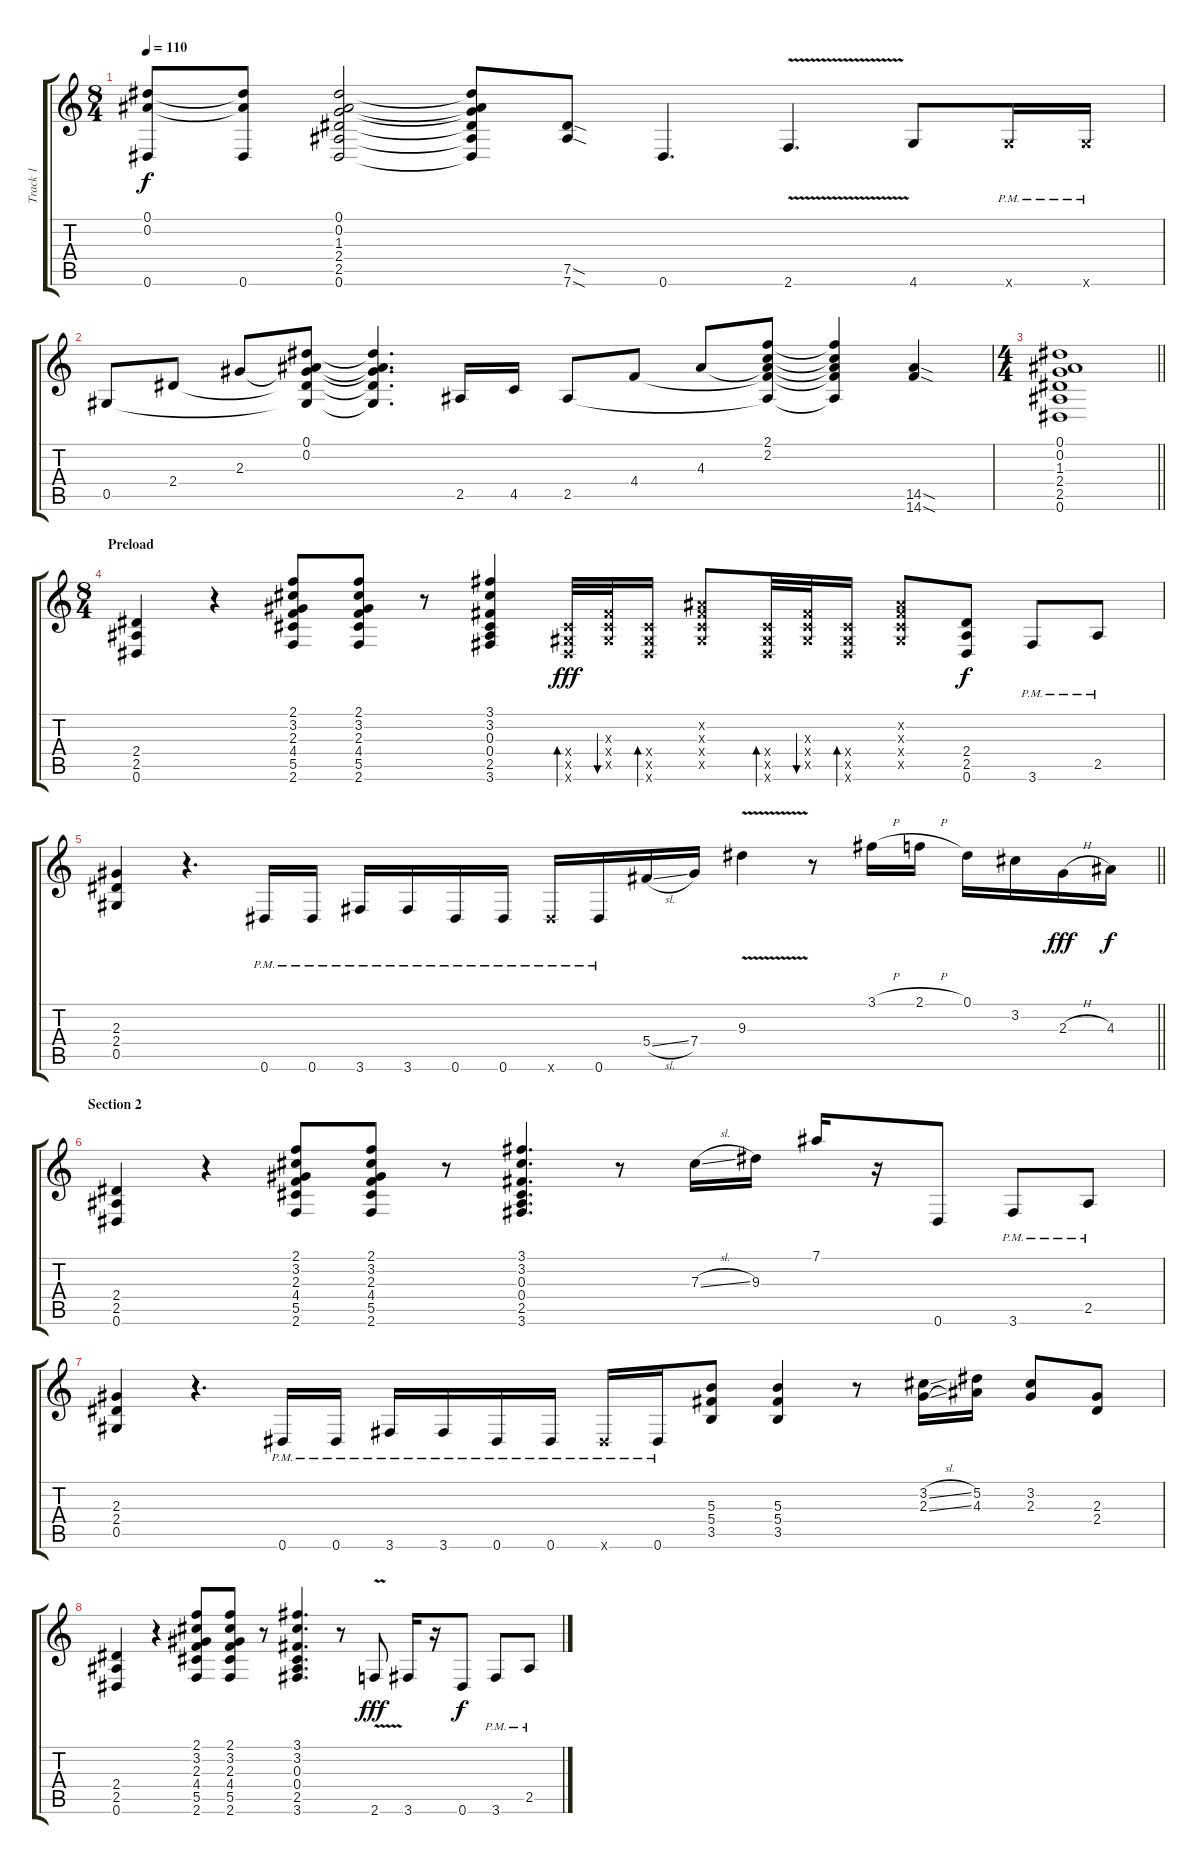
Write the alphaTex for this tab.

\track ("Track 1" "Track 1") {instrument overdrivenguitar}
\staff {score tabs}
\tuning (Eb4 Bb3 Gb3 Db3 Ab2 Eb2) {hide}
\ts (8 4)
\tempo 110
\clef g2
\ks c
(0.1{t} 0.2{t} 0.6).8{dy f} (0.1{t} 0.2{t} 0.6).8 (0.1 0.2 1.3 2.4 2.5 0.6).2 (0.1{t} 0.2{t} 1.3{t} 2.4{t} 2.5{t} 0.6{t}).8 (7.5{sod} 7.6{sod}).8 0.6.4{d} 2.6{v}.4{d} 4.6.8 4.6{pm x}.16 4.6{pm x}.16 |
0.5.8 2.4.8 2.3.8 (0.1 0.2 2.3{t} 2.4{t} 0.5{t}).8 (0.1{t} 0.2{t} 2.3{t} 2.4{t} 0.5{t}).4{d} 2.5.16 4.5.16 2.5.8 4.4.8 4.3.8 (2.1 2.2 4.3{t} 4.4{t} 2.5{t}).8 (2.1{t} 2.2{t} 4.3{t} 4.4{t} 2.5{t}).4 (14.5{sod} 14.6{sod}).4 |
\ts (4 4)
\barLineRight lightlight
(0.1 0.2 1.3 2.4 2.5 0.6).1 |
\ts (8 4)
\section ("" "Preload")
(2.4 2.5 0.6).4 r.4 (2.1 3.2 2.3 4.4 5.5 2.6).8 (2.1 3.2 2.3 4.4 5.5 2.6).8 r.8 (3.1 3.2 0.3 0.4 2.5 3.6).4 (0.4{x} 0.5{x} 0.6{x}).32{bd 60 dy fff} (0.3{x} 0.4{x} 0.5{x}).32{bu 60} (0.4{x} 0.5{x} 0.6{x}).16{bd 60} (0.2{x} 0.3{x} 0.4{x} 0.5{x}).8 (0.4{x} 0.5{x} 0.6{x}).32{bd 60} (0.3{x} 0.4{x} 0.5{x}).32{bu 60} (0.4{x} 0.5{x} 0.6{x}).16{bd 60} (0.2{x} 0.3{x} 0.4{x} 0.5{x}).8 (2.4 2.5 0.6).8{dy f} 3.6{pm}.8 2.5{pm}.8 |
\barLineRight lightlight
(2.3 2.4 0.5).4 r.4{d} 0.6{pm}.16 0.6{pm}.16 3.6{pm}.16 3.6{pm}.16 0.6{pm}.16 0.6{pm}.16 0.6{pm x}.16 0.6{pm}.16 5.4{sl}.16 7.4.16 9.3{v}.4 r.8 3.1{h}.16 2.1{h}.16 0.1.16 3.2.16 2.3{h}.16{dy fff} 4.3.16{dy f} |
\section ("" "Section 2")
(2.4 2.5 0.6).4 r.4 (2.1 3.2 2.3 4.4 5.5 2.6).8 (2.1 3.2 2.3 4.4 5.5 2.6).8 r.8 (3.1 3.2 0.3 0.4 2.5 3.6).4{d} r.8 7.3{sl}.16 9.3.16 7.1.16 r.16 0.6.8 3.6{pm}.8 2.5{pm}.8 |
(2.3 2.4 0.5).4 r.4{d} 0.6{pm}.16 0.6{pm}.16 3.6{pm}.16 3.6{pm}.16 0.6{pm}.16 0.6{pm}.16 0.6{pm x}.16 0.6{pm}.16 (5.3 5.4 3.5).8 (5.3 5.4 3.5).4 r.8 (3.2{sl} 2.3{sl}).16 (5.2 4.3).16 (3.2 2.3).8 (2.3 2.4).8 |
(2.4 2.5 0.6).4 r.4 (2.1 3.2 2.3 4.4 5.5 2.6).8 (2.1 3.2 2.3 4.4 5.5 2.6).8 r.8 (3.1 3.2 0.3 0.4 2.5 3.6).4{d} r.8 2.6{v}.8{dy fff} 3.6.16 r.16 0.6.8{dy f} 3.6{pm}.8 2.5{pm}.8
